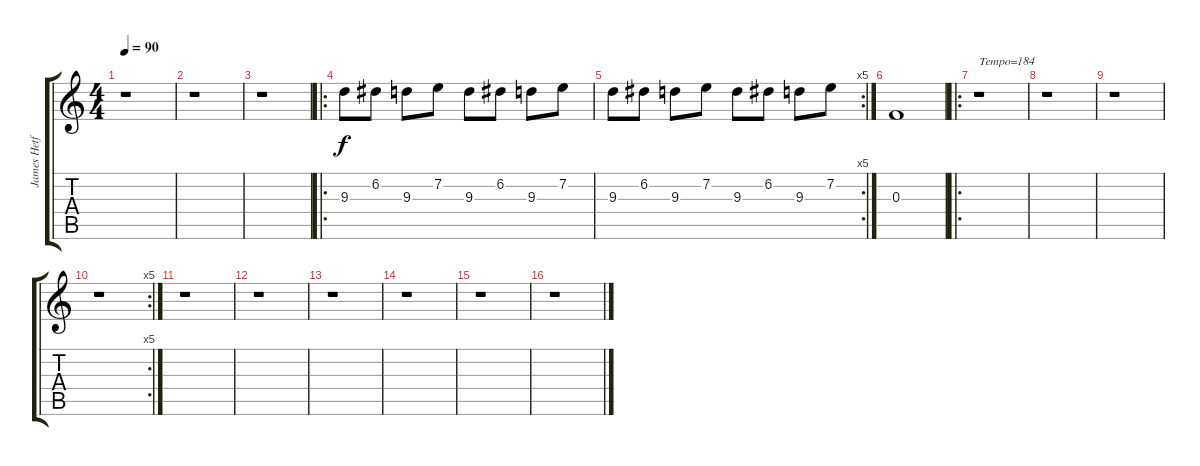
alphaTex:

\track ("James Hetfield (clean)" "James Hetf") {instrument electricguitarclean}
\staff {score tabs}
\tuning (D4 A3 F3 C3 G2 D2) {hide}
\ts (4 4)
\tempo 90
\clef g2
\ks c
r.1{dy f} |
r.1 |
r.1 |
\ro
9.3.8 6.2.8 9.3.8 7.2.8 9.3.8 6.2.8 9.3.8 7.2.8 |
\rc 5
9.3.8 6.2.8 9.3.8 7.2.8 9.3.8 6.2.8 9.3.8 7.2.8 |
0.3.1 |
\ro
r.1{txt "Tempo=184"} |
r.1 |
r.1 |
\rc 5
r.1 |
r.1 |
r.1 |
r.1 |
r.1 |
r.1 |
r.1
